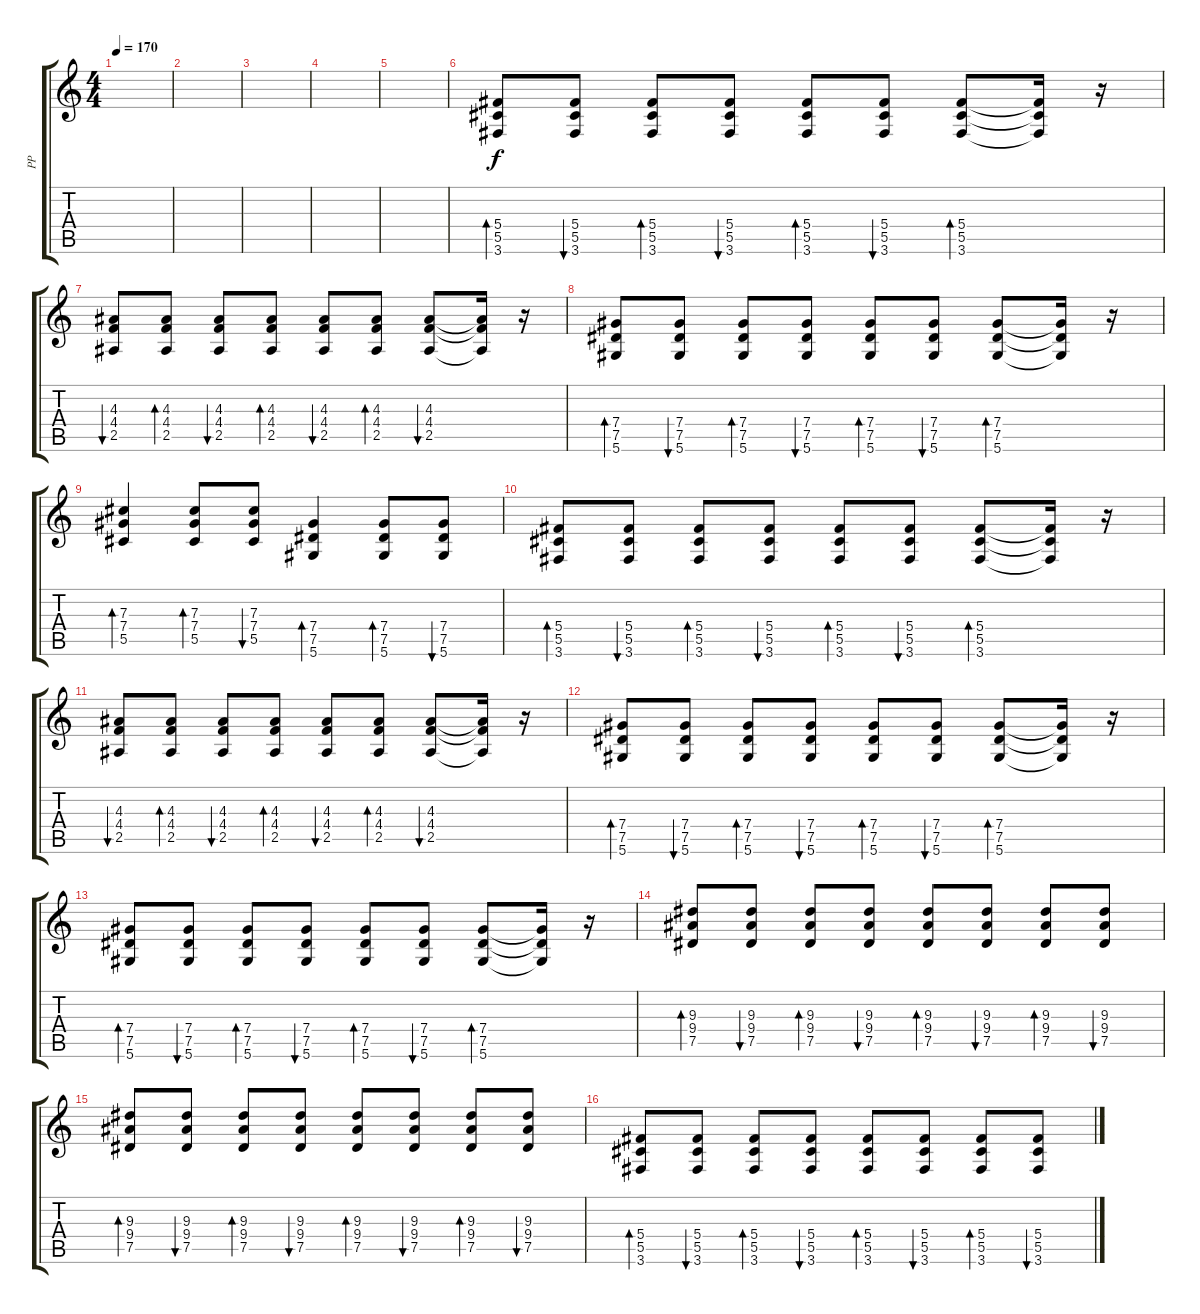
\track ("PP" "PP") {instrument overdrivenguitar}
\staff {score tabs}
\tuning (Eb4 Bb3 Gb3 Db3 Ab2 Eb2) {hide}
\ts (4 4)
\tempo 170
\clef g2
\ks c
|
|
|
|
|
(5.4 5.5 3.6).8{bd 30 volume 12 instrument overdrivenguitar} (5.4 5.5 3.6).8{bu 30} (5.4 5.5 3.6).8{bd 30} (5.4 5.5 3.6).8{bu 30} (5.4 5.5 3.6).8{bd 30} (5.4 5.5 3.6).8{bu 30} (5.4 5.5 3.6).8{bd 30} (5.4{t} 5.5{t} 3.6{t}).16 r.16 |
(4.3 4.4 2.5).8{bu 30} (4.3 4.4 2.5).8{bd 30} (4.3 4.4 2.5).8{bu 30} (4.3 4.4 2.5).8{bd 30} (4.3 4.4 2.5).8{bu 30} (4.3 4.4 2.5).8{bd 30} (4.3 4.4 2.5).8{bu 30} (4.3{t} 4.4{t} 2.5{t}).16 r.16 |
(7.4 7.5 5.6).8{bd 30} (7.4 7.5 5.6).8{bu 30} (7.4 7.5 5.6).8{bd 30} (7.4 7.5 5.6).8{bu 30} (7.4 7.5 5.6).8{bd 30} (7.4 7.5 5.6).8{bu 30} (7.4 7.5 5.6).8{bd 30} (7.4{t} 7.5{t} 5.6{t}).16 r.16 |
(7.3 7.4 5.5).4{bd 30} (7.3 7.4 5.5).8{bd 30} (7.3 7.4 5.5).8{bu 30} (7.4 7.5 5.6).4{bd 30} (7.4 7.5 5.6).8{bd 30} (7.4 7.5 5.6).8{bu 30} |
(5.4 5.5 3.6).8{bd 30} (5.4 5.5 3.6).8{bu 30} (5.4 5.5 3.6).8{bd 30} (5.4 5.5 3.6).8{bu 30} (5.4 5.5 3.6).8{bd 30} (5.4 5.5 3.6).8{bu 30} (5.4 5.5 3.6).8{bd 30} (5.4{t} 5.5{t} 3.6{t}).16 r.16 |
(4.3 4.4 2.5).8{bu 30} (4.3 4.4 2.5).8{bd 30} (4.3 4.4 2.5).8{bu 30} (4.3 4.4 2.5).8{bd 30} (4.3 4.4 2.5).8{bu 30} (4.3 4.4 2.5).8{bd 30} (4.3 4.4 2.5).8{bu 30} (4.3{t} 4.4{t} 2.5{t}).16 r.16 |
(7.4 7.5 5.6).8{bd 30} (7.4 7.5 5.6).8{bu 30} (7.4 7.5 5.6).8{bd 30} (7.4 7.5 5.6).8{bu 30} (7.4 7.5 5.6).8{bd 30} (7.4 7.5 5.6).8{bu 30} (7.4 7.5 5.6).8{bd 30} (7.4{t} 7.5{t} 5.6{t}).16 r.16 |
(7.4 7.5 5.6).8{bd 30} (7.4 7.5 5.6).8{bu 30} (7.4 7.5 5.6).8{bd 30} (7.4 7.5 5.6).8{bu 30} (7.4 7.5 5.6).8{bd 30} (7.4 7.5 5.6).8{bu 30} (7.4 7.5 5.6).8{bd 30} (7.4{t} 7.5{t} 5.6{t}).16 r.16 |
(9.3 9.4 7.5).8{bd 30} (9.3 9.4 7.5).8{bu 30} (9.3 9.4 7.5).8{bd 30} (9.3 9.4 7.5).8{bu 30} (9.3 9.4 7.5).8{bd 30} (9.3 9.4 7.5).8{bu 30} (9.3 9.4 7.5).8{bd 30} (9.3 9.4 7.5).8{bu 30} |
(9.3 9.4 7.5).8{bd 30} (9.3 9.4 7.5).8{bu 30} (9.3 9.4 7.5).8{bd 30} (9.3 9.4 7.5).8{bu 30} (9.3 9.4 7.5).8{bd 30} (9.3 9.4 7.5).8{bu 30} (9.3 9.4 7.5).8{bd 30} (9.3 9.4 7.5).8{bu 30} |
(5.4 5.5 3.6).8{bd 30} (5.4 5.5 3.6).8{bu 30} (5.4 5.5 3.6).8{bd 30} (5.4 5.5 3.6).8{bu 30} (5.4 5.5 3.6).8{bd 30} (5.4 5.5 3.6).8{bu 30} (5.4 5.5 3.6).8{bd 30} (5.4 5.5 3.6).8{bu 30}
